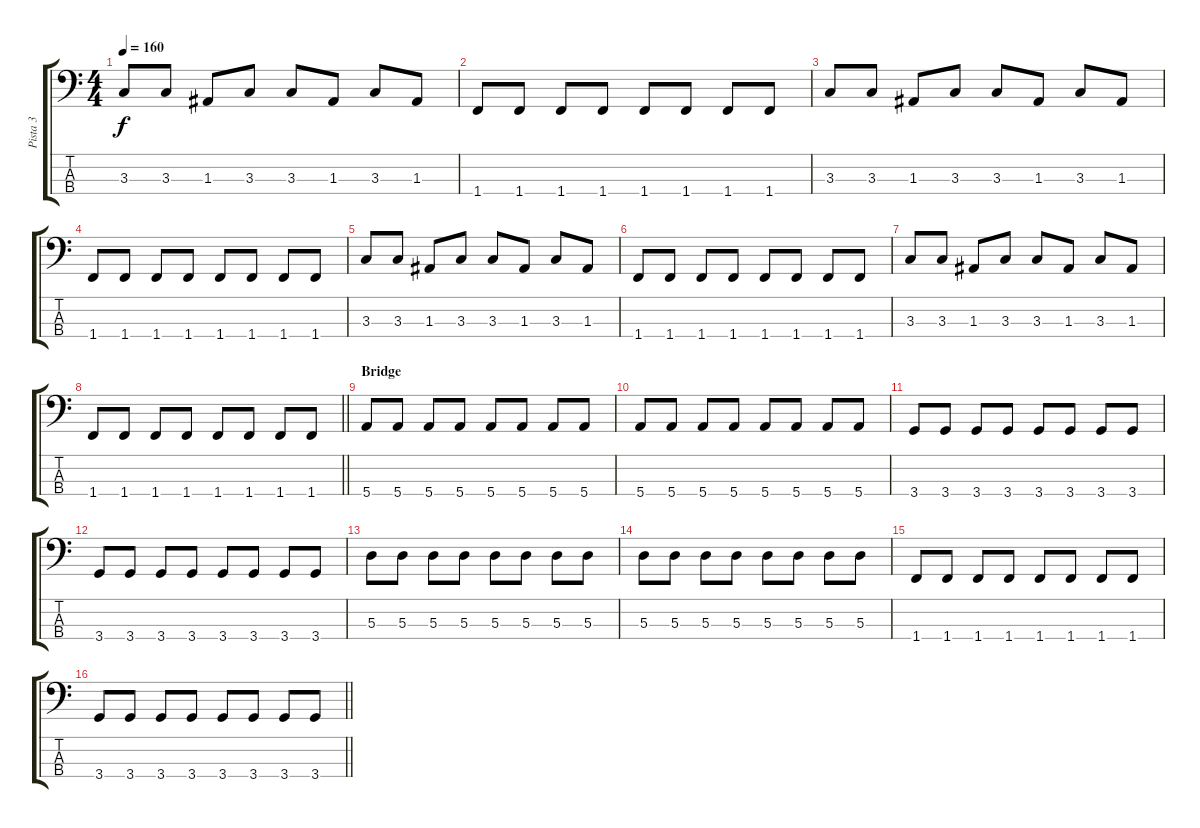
\track ("Pista 3" "Pista 3") {instrument electricbassfinger}
\staff {score tabs}
\tuning (G2 D2 A1 E1) {hide}
\ts (4 4)
\tempo 160
\clef f4
\ks c
3.3.8{dy f} 3.3.8 1.3.8 3.3.8 3.3.8 1.3.8 3.3.8 1.3.8 |
1.4.8 1.4.8 1.4.8 1.4.8 1.4.8 1.4.8 1.4.8 1.4.8 |
3.3.8 3.3.8 1.3.8 3.3.8 3.3.8 1.3.8 3.3.8 1.3.8 |
1.4.8 1.4.8 1.4.8 1.4.8 1.4.8 1.4.8 1.4.8 1.4.8 |
3.3.8 3.3.8 1.3.8 3.3.8 3.3.8 1.3.8 3.3.8 1.3.8 |
1.4.8 1.4.8 1.4.8 1.4.8 1.4.8 1.4.8 1.4.8 1.4.8 |
3.3.8 3.3.8 1.3.8 3.3.8 3.3.8 1.3.8 3.3.8 1.3.8 |
\barLineRight lightlight
1.4.8 1.4.8 1.4.8 1.4.8 1.4.8 1.4.8 1.4.8 1.4.8 |
\section ("" "Bridge")
5.4.8 5.4.8 5.4.8 5.4.8 5.4.8 5.4.8 5.4.8 5.4.8 |
5.4.8 5.4.8 5.4.8 5.4.8 5.4.8 5.4.8 5.4.8 5.4.8 |
3.4.8 3.4.8 3.4.8 3.4.8 3.4.8 3.4.8 3.4.8 3.4.8 |
3.4.8 3.4.8 3.4.8 3.4.8 3.4.8 3.4.8 3.4.8 3.4.8 |
5.3.8 5.3.8 5.3.8 5.3.8 5.3.8 5.3.8 5.3.8 5.3.8 |
5.3.8 5.3.8 5.3.8 5.3.8 5.3.8 5.3.8 5.3.8 5.3.8 |
1.4.8 1.4.8 1.4.8 1.4.8 1.4.8 1.4.8 1.4.8 1.4.8 |
\barLineRight lightlight
3.4.8 3.4.8 3.4.8 3.4.8 3.4.8 3.4.8 3.4.8 3.4.8
